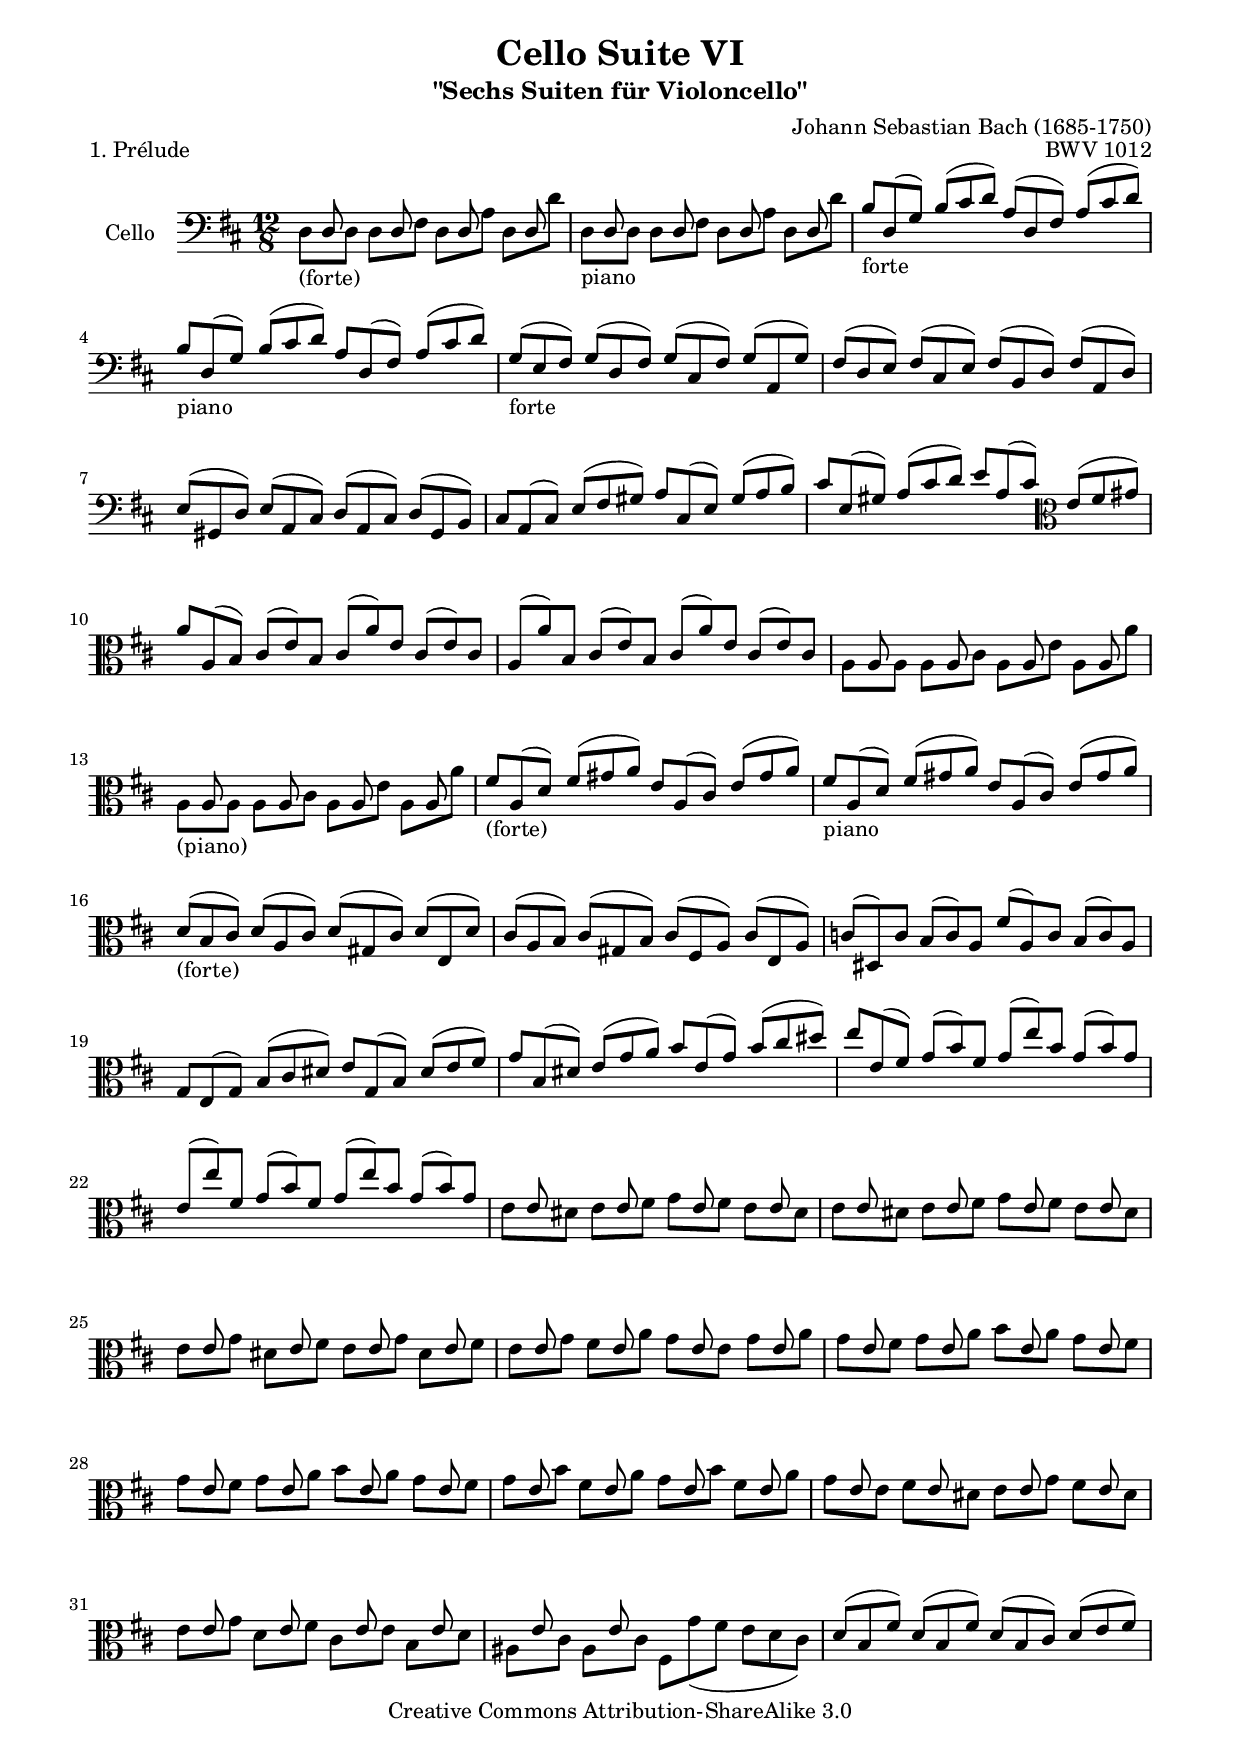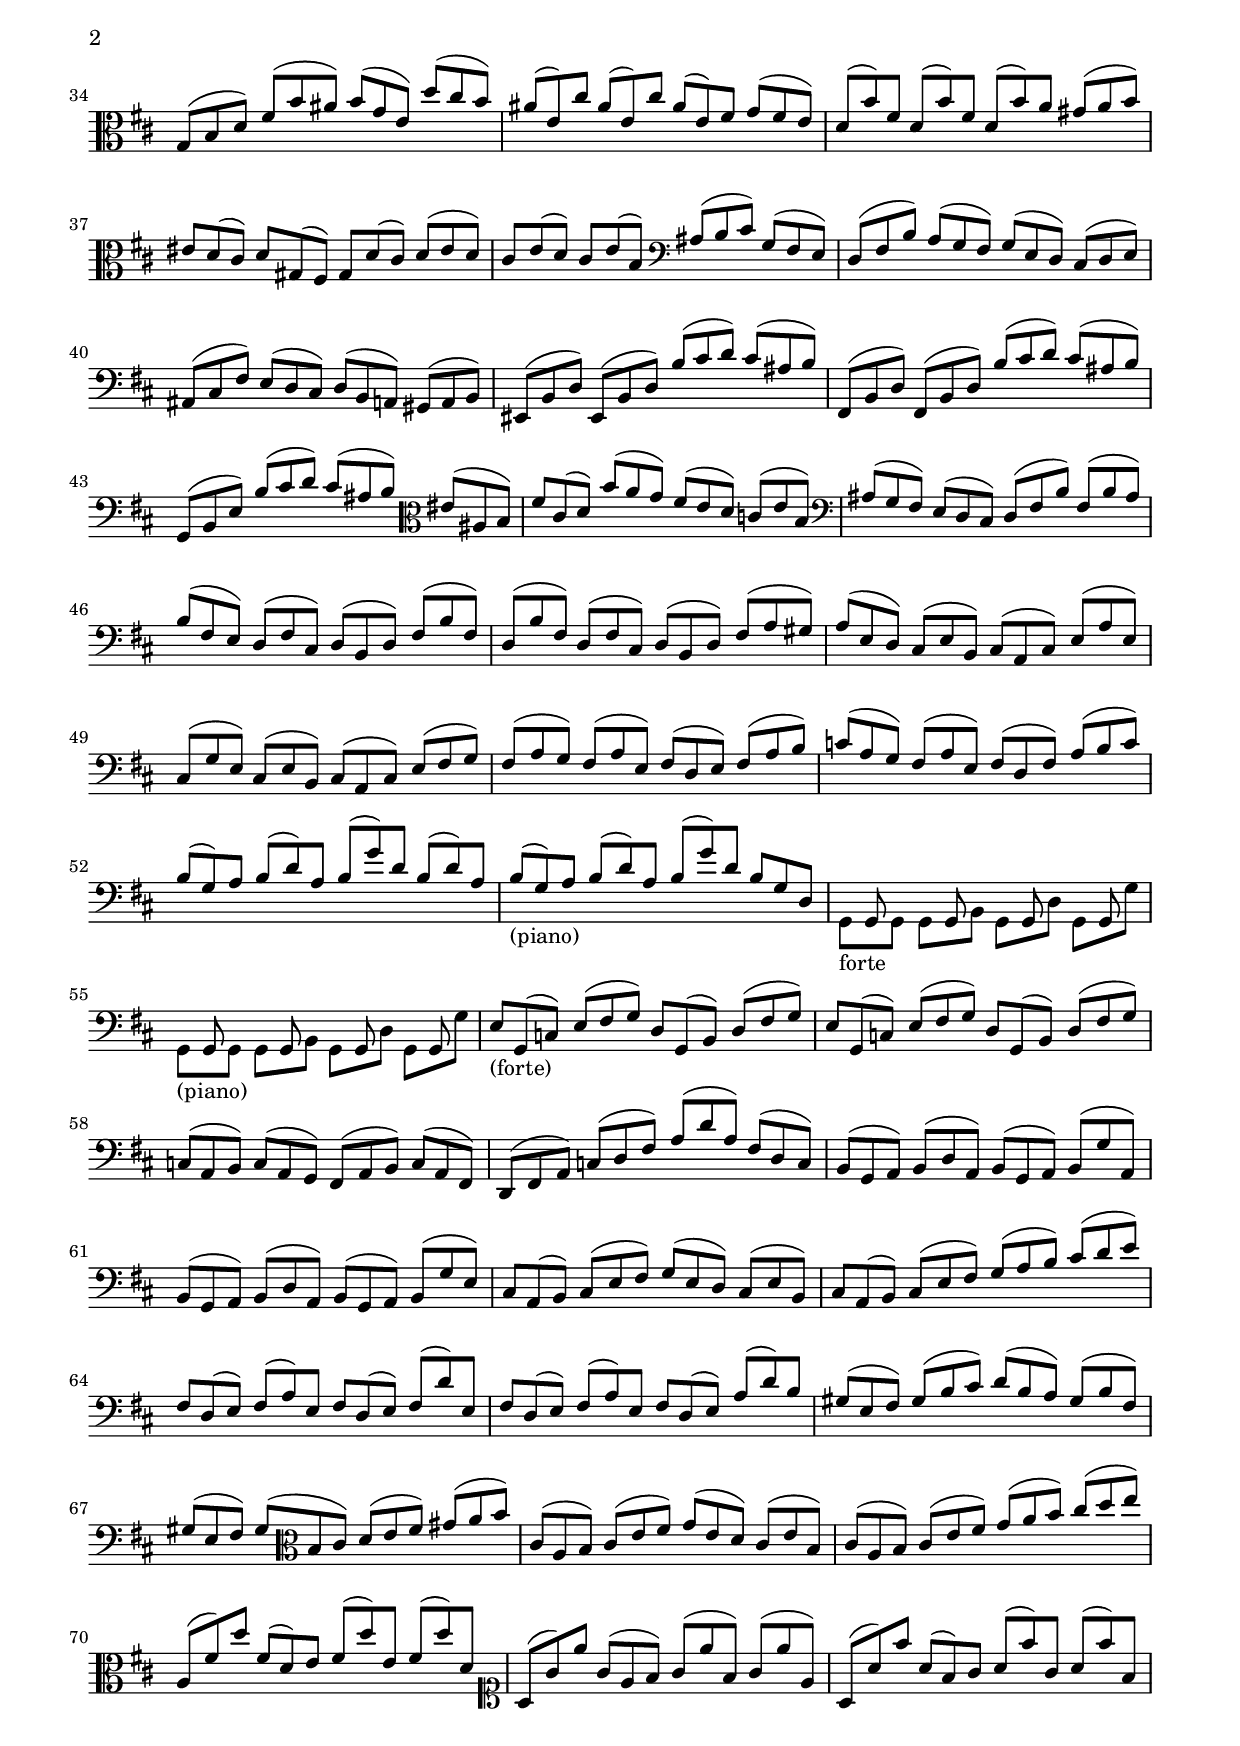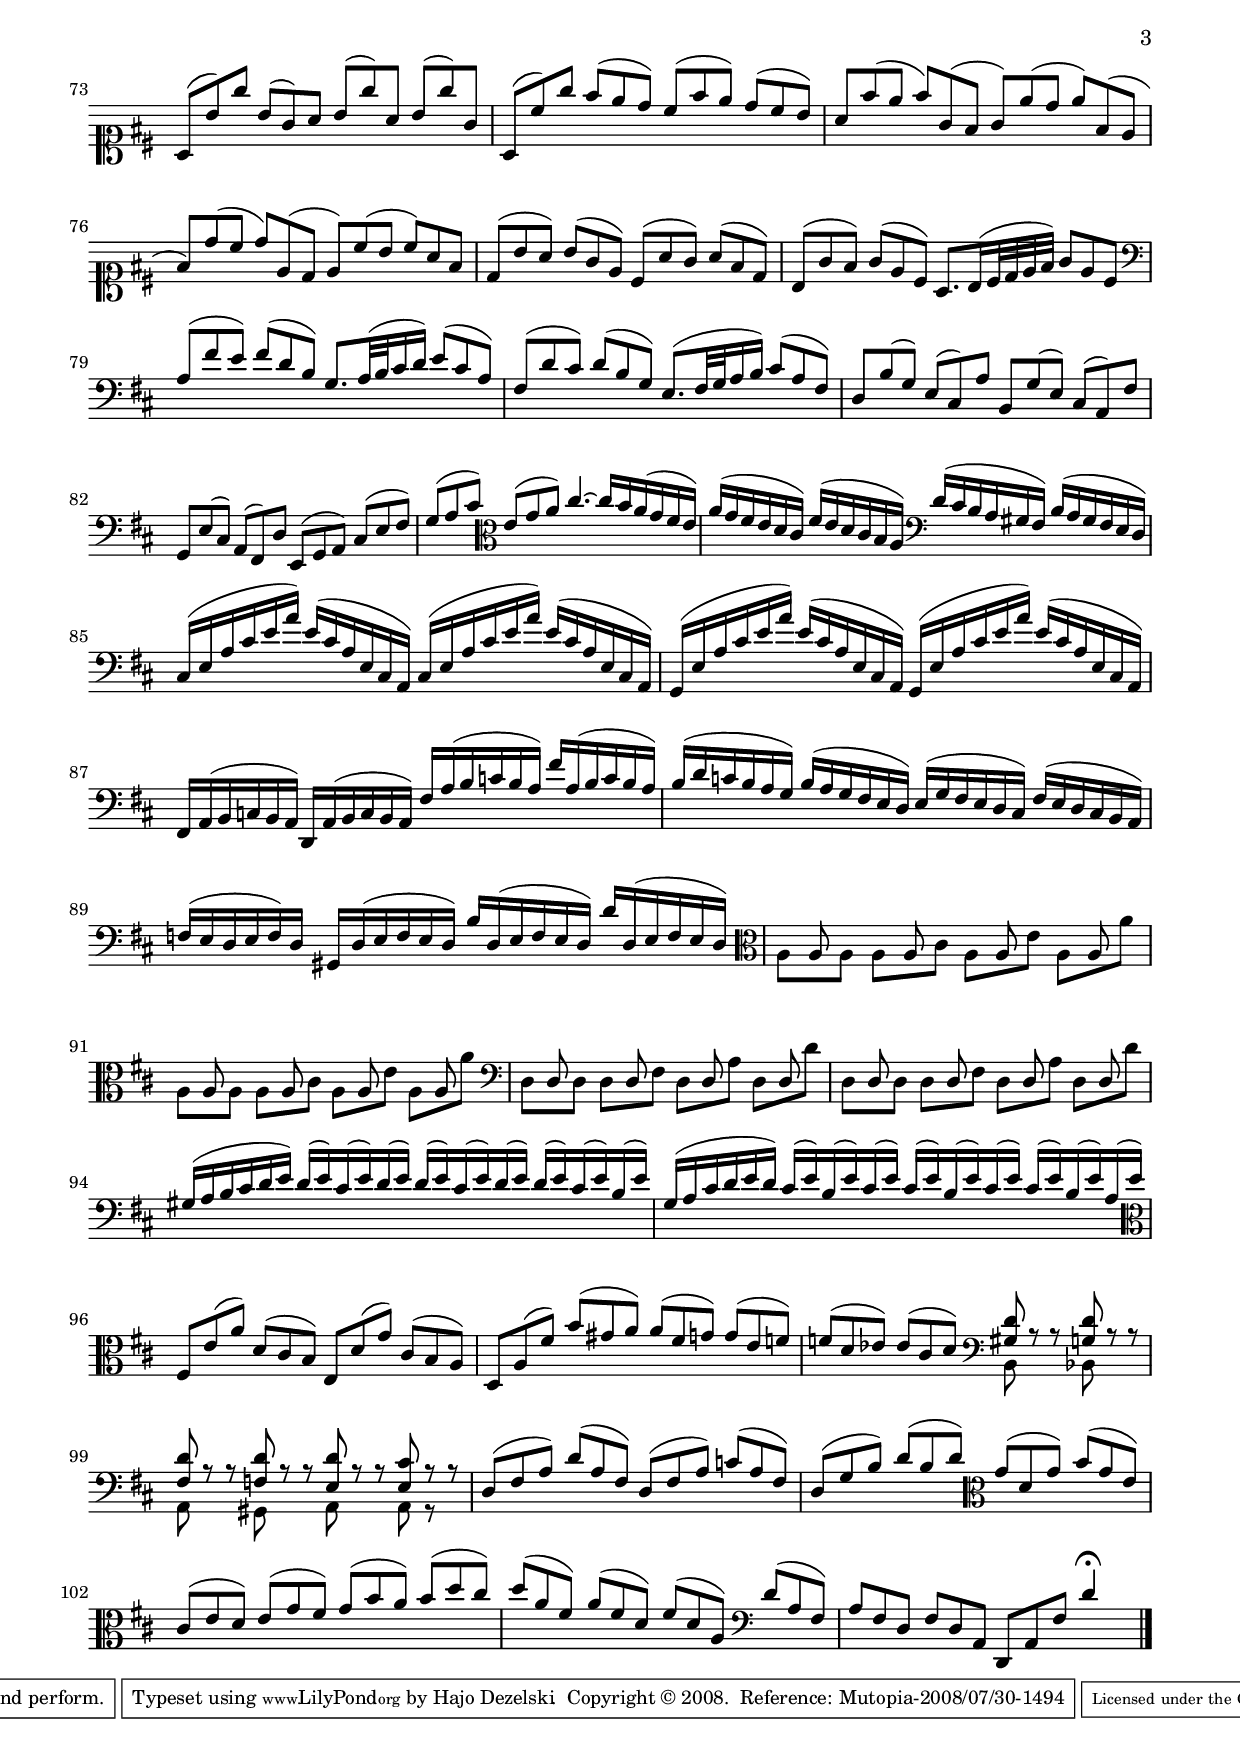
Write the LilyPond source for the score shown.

\version "2.11.52"

\paper {
    page-top-space = #0.0
    %indent = 0.0
    line-width = 18.0\cm
    ragged-bottom = ##f
    ragged-last-bottom = ##f
}

% #(set-default-paper-size "a4")

#(set-global-staff-size 19)

\header {
        title = "Cello Suite VI"
        subtitle = "\"Sechs Suiten für Violoncello\""
        piece = "1. Prélude"
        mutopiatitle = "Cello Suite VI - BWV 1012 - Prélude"
        composer = "Johann Sebastian Bach (1685-1750)"
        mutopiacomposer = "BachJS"
        opus = "BWV 1012"
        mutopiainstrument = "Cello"
		arrangement = "Hajo Dezelski"
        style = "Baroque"
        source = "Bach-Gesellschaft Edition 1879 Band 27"
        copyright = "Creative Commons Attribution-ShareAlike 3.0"
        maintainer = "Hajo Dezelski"
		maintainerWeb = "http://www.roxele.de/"
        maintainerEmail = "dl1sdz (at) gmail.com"
	
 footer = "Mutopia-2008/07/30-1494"
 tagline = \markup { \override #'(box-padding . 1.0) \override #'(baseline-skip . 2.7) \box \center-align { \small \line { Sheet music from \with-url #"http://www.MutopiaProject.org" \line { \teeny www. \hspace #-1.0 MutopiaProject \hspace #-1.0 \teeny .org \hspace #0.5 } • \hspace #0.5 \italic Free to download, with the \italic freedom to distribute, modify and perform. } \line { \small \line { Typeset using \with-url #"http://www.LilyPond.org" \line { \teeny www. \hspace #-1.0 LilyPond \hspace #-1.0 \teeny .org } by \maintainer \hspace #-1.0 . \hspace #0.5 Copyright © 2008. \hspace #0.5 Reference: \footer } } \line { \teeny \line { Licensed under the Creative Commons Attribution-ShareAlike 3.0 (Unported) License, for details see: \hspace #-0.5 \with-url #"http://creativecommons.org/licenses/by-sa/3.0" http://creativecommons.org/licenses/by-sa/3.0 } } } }
}

melodyOne =  \relative d {
    s8_\markup { (forte) } d8 s4 d8 s4 d8 s4 d8 s8 | % 1
    s8_\markup { piano } d8 s4 d8 s4 d8 s4 d8 s8 | % 2
    b'8_\markup { forte } [ d,8 (g) ] b [ (cis d) ] a [ (d, fis) ] a [ (cis d) ] | % 3
    b8_\markup { piano }  [ d,8 (g) ] b [ (cis d) ] a [ d, (fis) ] a [ (cis d) ] | % 4
    g,8_\markup { forte } [ (e8 fis) ] g [ (d fis) ] g [ (cis, fis) ] g [ (a, g') ]  | % 5
    fis8 [ (d e) ] fis [ (cis e) ] fis [ (b, d) ] fis [ (a, d) ] | % 6
    e8 [ (gis, d') ] e [ (a, cis) ] d [ (a cis) ] d [ (gis, b) ] | % 7
    cis8 [ a (cis) ] e [ (fis gis) ] a [ cis, (e) ] gis [ (a b) ] | % 8
    cis8 [ e, (gis) ] a [ (cis d) ] e [ a, (cis) ] \clef alto e [ (fis gis) ] | % 9
    a8 [ a, (b) ] cis [ (e) b ] cis [ (a') e ] cis [ (e) cis ] | % 10
    a8 [ (a') b, ] cis [ (e) b ] cis [ (a') e ] cis [ (e) cis ] | % 11
    s8 a8 s4 a8 s4 a8 s4 a8 s8  | % 12
    s8_\markup { (piano) }    a8 s4 a8 s4 a8 s4 a8 s8  | % 13
    fis'8_\markup { (forte) } [ a,8 (d) ] fis [ (gis a) ] e [ a, (cis) ] e [ (gis a) ] | % 14
    fis8_\markup { piano }  [ a,8 (d) ] fis [ (gis a) ] e [ a, (cis) ] e [ (gis a) ] | % 15
    d,8_\markup { (forte) } [ (b8 cis) ] d [ (a cis) ] d [ (gis, cis) ] d [ (e, d') ]| % 16
    cis8 [ (a b) ] cis [ (gis b) ] cis [ (fis, a) ] cis [ (e, a) ] | % 17
    c8 [ (dis,) c' ] b [ (c) a ] fis' [ (a,) c ] b [ (c) a ] | % 18
    g8 [ e (g) ] b [ (cis dis) ] e [ g, (b) ] dis [ (e fis) ] | % 19
    g8 [ b, (dis) ] e [ (g a) ] b [ e, (g) ] b [ (cis dis) ] | % 20
    e8 [ e, (fis) ] g [ (b) fis ] g [ (e') b ] g [ (b) g ] | % 21
    e8 [ (e') fis, ] g [ (b) fis ] g [ (e') b ] g [ (b) g ] | % 22
    s8 e8 s4 e8 s4 e8 s4 e8 s8 | % 23
    s8 e8 s4 e8 s4 e8 s4 e8 s8 | % 24
    s8 e8 s4 e8 s4 e8 s4 e8 s8 | % 25
    s8 e8 s4 e8 s4 e8 s4 e8 s8 | % 26
    s8 e8 s4 e8 s4 e8 s4 e8 s8 | % 27
    s8 e8 s4 e8 s4 e8 s4 e8 s8 | % 28
    s8 e8 s4 e8 s4 e8 s4 e8 s8 | % 29
    s8 e8 s4 e8 s4 e8 s4 e8 s8 | % 30
    s8 e8 s4 e8 s4 e8 s4 e8 s8 | % 31
    s8 e8 s4 e8 s8 s2. | % 32
    d8 [( b fis') ] d [ (b fis') ] d [ (b cis) ] d [ (e fis) ] | % 33
    g,8 [ (b d) ] fis [ (b ais) ] b [ (g e) ] d' [ (cis b) ] | % 34
    ais8 [ (e) cis' ] ais [ (e) cis' ] ais [ (e) fis ] g [ (fis e) ] | % 35
    d8 [ (b') fis ] d [ (b') fis ] d [ (b') a ] gis [ (a b) ] | % 36
    eis,8 [ d (cis) ] d [ gis, (fis) ] gis [ d' (cis) ] d [ (eis d) ] | % 37
    cis8 [ e (d) ] cis [ e (b) ] \clef bass ais [ (b cis) ] g [ (fis e) ] | % 38
    d8 [ (fis b) ] a [ (g fis) ] g [ (e d) ] cis [ (d e) ] | % 39
    ais,8 [ (cis fis) ] e [ (d cis) ] d [ (b a) ] gis [ (a b) ] | % 40
    eis,8 [ (b' d) ] eis, [ (b' d) ] b' [ (cis d) ] cis [ (ais b) ] | % 41
    fis,8 [ (b d) ] fis, [ (b d) ] b' [ (cis d) ] cis [ (ais b) ] | % 42
    g,8 [ (b e) ] b' [ (cis d) ] cis [ (ais b) ] \clef alto eis [ (ais, b) ] | % 43
    fis'8 [ cis (d) ] b' [ (a g) ] fis [ (e d) ] c [ (e b) ] \clef bass | % 44
    ais8 [ (g fis) ] e [ (d cis) ] d [ (fis b) ] fis [ (b ais) ] | % 45
    b8 [ (fis e) ] d [ (fis cis) ] d [ (b d) ] fis [ (b fis) ] | % 46
    d8 [ (b' fis) ] d [ (fis cis) ] d [ (b d) ] fis [ (a gis) ] | % 47
    a8 [ (e d) ] cis [ (e b) ] cis [ (a cis) ] e [ (a e) ] | % 48
    cis8 [ (g' e) ] cis [ (e b) ] cis [ (a cis) ] e [ (fis g) ] | % 49
    fis8 [ (a g) ] fis [ (a e) ] fis [ (d e) ] fis [ (a b) ] | % 50
    c8 [ (a g) ] fis [ (a e) ] fis [ (d fis) ] a [ (b c) ] | % 51
    b8 [ (g) a ] b [ (d) a ] b [ (g') d ] b [ (d) a ] | % 52
    b8_\markup { (piano) } [ (g) a ] b [ (d) a ] b [ (g') d ] b [ g d ] | % 53
    s8_\markup { forte }  g,8 s4 g8 s4 g8 s4 g8 s8 | % 54
    s8_\markup { (piano) } g8 s4 g8 s4 g8 s4 g8 s8 | % 55
    e'8_\markup { (forte) } [ g, (c) ] e [ (fis g) ] d [ g, (b) ] d [ (fis g) ] | % 56
    e8 [ g, (c) ] e [ (fis g) ] d [ g, (b) ] d [ (fis g) ] | % 57
    c,8 [ (a b) ] c [ (a g) ] fis [ (a b) ] c [ (a fis) ] | % 5
    d8 [ (fis a) ] c [ (d fis) ] a [ (d a) ] fis [ (d c) ] | % 59
    b8 [ (g a) ] b [ (d a) ] b [ (g a) ] b [ (g' a,) ] | % 60
    b8 [ (g a) ] b [ (d a) ] b [ (g a) ] b [ (g' e) ] | % 61
    cis8 [ a (b) ] cis [ (e fis) ] g [ (e d) ] cis [ (e b) ] | % 62
    cis8 [ a (b) ] cis [ (e fis) ] g [ (a b) ] cis [ (d e) ] | % 63
    fis,8 [ d (e) ] fis [ (a) e ] fis [ d (e) ] fis [ (d') e, ] | % 64
    fis8 [ d (e) ] fis [ (a) e ] fis [ d (e) ] a [ (d) b ] | % 65
    gis8 [ (e fis) ] gis [ (b cis) ] d [ (b a) ] gis [ (b fis) ] | % 66
    gis8 [ (e fis) ] gis [  ( \clef alto b cis) ] d [ (e fis) ] gis [ (a b) ] | % 67
    cis,8 [ (a b) ] cis [ (e fis) ] g [ (e d) ] cis [ (e b) ] | % 6
    cis8 [ (a b) ] cis [ (e fis) ] g [ (a b) ] cis [ (d e) ] | % 69
    a,,8 [ (fis') d' ] fis, [ (d) e ] fis [ (d') e, ] fis [ (d') d, ] \clef soprano | % 70
    a8 [ (g') e' ] g, [ (e fis) ] g [ (e' fis,) ] g [ (e' e,) ] | % 71
    a,8 [ (a') fis' ] a, [ (fis) g ] a [ (fis') g, ] a [ (fis') fis, ] | % 72
    a,8 [ (b') g' ] b, [ (g) a ] b [ (g') a, ] b [ (g') g, ] | % 73
    a,8 [ (cis') g' ] fis [ (e d) ] cis [ (fis e) ] d [ (cis b) ] | % 74
    a8 [ fis' (e ] fis) [ g, (fis ] g) [ e' (d ] e) [ fis, (e ] | % 75
    fis8) [ d' (cis ] d) [ e, (d ] e) [ cis' (b ] cis) [ a fis ] | % 76
    d8 [ (b' a) ] b [ (g e) ] cis [ (a' g) ] a [ (fis d) ] | % 77
    b8 [ (g' fis) ] g [ (e cis) ] a8. [ b16 (cis32 d32 e32 fis32) ] g8 [ e cis ] \clef bass | % 78
    a8 [ (fis' e) ] fis [ (d b) ] g8. [ a32 (b32 cis16 d16) ] e8 [ (cis a) ] | % 79
    fis8 [ (d' cis) ] d [ (b g) ] e8. [ (fis32 g32 a16 b16) ] cis8 [ (a fis) ] | % 80
    d8 [ b' (g) ] e [ (cis) a' ] b, [ g' (e) ] cis [ (a) fis' ] | % 81
    g,8 [ e' (cis) ] a [ (fis) d' ] e, [ (g a) ] cis [ (e fis) ] | % 82
    g8 [ (a cis) ] \clef alto e [ (g a) ] cis4. ~ cis16 [b a (g fis e) ] | % 83
    a16 [ (g fis e d cis) ] fis [ (e d cis b a) ] \clef bass d [ (cis b a gis fis) ] b [ (a gis fis e d) ] | % 84
    cis16 [ (e a cis e a) ] e [ (cis a e cis a) ] cis [ (e a cis e a) ] e [ (cis a e cis a) ] | % 85
    g16 [ (e' a cis e a) ] e [ (cis a e cis a) ] g [ (e' a cis e a) ] e [ (cis a e cis a) ] | % 86
    fis16 [ a (b c b a) ] d, [ a' (b c b a) ] fis' [ a( b c b a) ] fis' [ a, (b c b a) ] | % 87
    b16 [ (d c b a g) ] b [ (a g fis e d) ] e [ (g fis e d cis) ] fis [ (e d cis b a) ] | % 88
    f'16 [ (e d e f) d ] gis, [ d' (e f e d) ] b' [ d, (e f e d) ] d' [ d, (e f e d) ] \clef alto | % 89
    s8 a'8 s4 a8 s4 a8 s4 a8 s8  | % 90
    s8 a8 s4 a8 s4 a8 s4 a8 s8 | % 91
    s8 d,8 s4 d8 s4 d8 s4 d8 s8  | % 92
    s8 d8 s4 d8 s4 d8 s4 d8 s8  | % 93
    gis16 [ (a b cis d e) ] d [ (e) cis (e) d (e)] d [ (e) cis (e) d (e)] d [ (e) cis (e) b (e)]| % 94
    g,16 [ (a cis d e d) ] cis [ (e) b (e) cis (e)] cis [ (e) b (e) cis (e)] cis [ (e) b (e) a, (e')] \clef alto | % 95
    fis,8 [ e' (a) ] d, [ (cis b) ] e, [ d' (g) ] cis, [ (b a) ] | % 96
    d,8 [ a' (fis') ] b [ (gis a) ] a [ (fis g) ] g [ (e f) ] | % 97
    f8 [ (d es) ] es [ (cis d)] \clef bass <gis, d'>8 r8 r8 <g d'>8 r8 r8 | % 98
    <fis d'>8 r8 r8 <f d'>8 r8 r8 <e d'>8 r8 r8 <e cis'>8 r8 r8 | % 99
    d8 [ (fis a) ] d [ (a fis) ] d [ (fis a) ] c [ (a fis) ] | % 100
    d8 [ (g b) ] d [ (b d) ] \clef alto g [ (d g) ] b [ (g e) ] | % 101
    cis8 [ (e d) ] e [ (g fis) ] g [ (b a) ] b [ (d cis) ] | % 102
    d8 [ (a fis) ] a [ (fis d) ] fis [ (d a) ] \clef bass d [ (a fis) ] | % 103
    a8 [ fis d ] fis [ d a ] d, [ a' fis' ] d'4 \fermata s8 \bar "|." % 104
    }

melodyTwo =  \relative a, {
    d8  [s8 d8] d8  [s8 fis8] d8  [s8 a'8] d,8 [s8 d'8]  | % 1
    d,8 [s8 d8] d8 [s8 fis8] d8 [s8 a'8] d,8 [s8 d'8] | % 2
	s1*12/8*9 | % 11
    a8  [s8 a8] a8  [s8 cis8] a8  [s8 e'8] a,8 [s8 a'8]  | % 12
    a,8  [s8 a8] a8  [s8 cis8] a8  [s8 e'8] a,8 [s8 a'8] | % 13 
	s1*12/8*9 | % 22
    e8  [s8 dis8] e8  [s8 fis8] g8  [s8 fis8] e8 [s8 dis8] | % 23
    e8  [s8 dis8] e8  [s8 fis8] g8  [s8 fis8] e8 [s8 dis8] | % 24
    e8  [s8 g8] dis8  [s8 fis8] e8  [s8 g8] dis8 [s8 fis8]| % 25
    e8  [s8 g8] fis8  [s8 a8] g8  [s8 e8] g8 [s8 a8] | % 26
    g8  [s8 fis8] g8  [s8 a8] b8  [s8 a8] g8 [s8 fis8] | % 27
	g8  [s8 fis8] g8  [s8 a8] b8  [s8 a8] g8 [s8 fis8] | % 28
    g8  [s8 b8] fis8  [s8 a8] g8  [s8 b8] fis8 [s8 a8] | % 29
    g8  [s8 e8] fis8  [s8 dis8] e8  [s8 g8] fis8 [s8 dis8] | % 30
    e8  [s8 g8] d8  [s8 fis8] cis8  [s8 e8] b8 [s8 d8] | % 31
    ais8  [s8 cis] ais8  [s8 cis8] fis,  [g' ( fis] e [d cis)] | % 32
	s1*12/8*21 | % 53
    g,8  [s8 g8] g8  [s8 b8] g8  [s8 d'8] g,8 [s8 g'8] | % 54
    g,8  [s8 g8] g8  [s8 b8] g8  [s8 d'8] g,8 [s8 g'8] | % 55
	s1*12/8*34 | % 89
    a8  [s8 a8] a8  [s8 cis8] a8 [s8 e'8] a,8 [s8 a'8] | % 90
    a,8  [s8 a8] a8  [s8 cis8] a8 [s8 e'8] a,8 [s8 a'8]] \clef bass| % 91
    d,,8  [s8 d8] d8  [s8 fis8] d8  [s8 a'8] d,8 [s8 d'8] | % 92
    d,8  [s8 d8] d8  [s8 fis8] d8  [s8 a'8] d,8 [s8 d'8]| % 93
    s1*12/8*4 | % 97
	s2. b,8 s4 bes8 s4 | % 98
    a8 s4 gis8 s4 a8 s4 a8 r8 s8 | % 99
    s1*12/8*5 | % 104 
}


melody = << \melodyOne \\ \melodyTwo >>

\score {
 	\context Staff << 
        \set Staff.instrumentName = "Cello"
	\set Staff.midiInstrument = "cello"
        { \clef bass \key d \major \time 12/8 \melody  }
    >>
	\layout { }
 	 \midi { }
}
